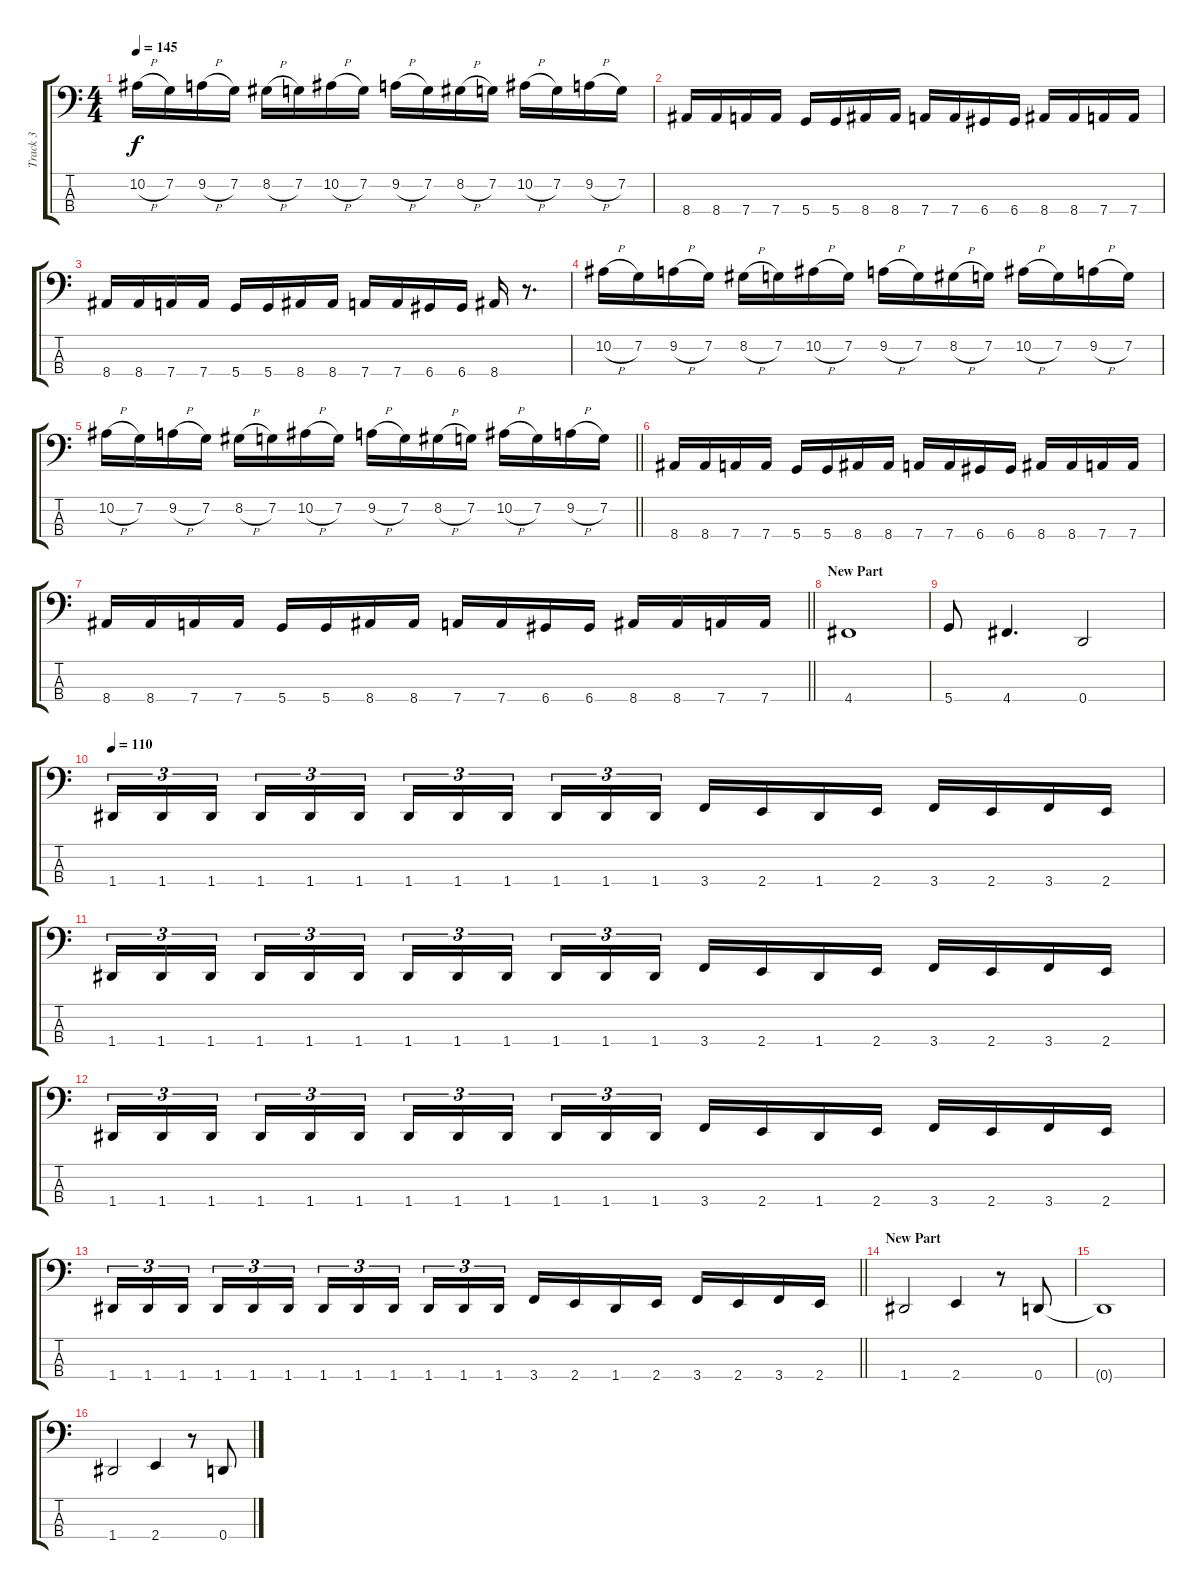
\track ("Track 3" "Track 3") {instrument electricbassfinger}
\staff {score tabs}
\tuning (F2 C2 G1 D1) {hide}
\ts (4 4)
\tempo 145
\clef f4
\ks c
10.2{h}.16{dy f} 7.2.16 9.2{h}.16 7.2.16 8.2{h}.16 7.2.16 10.2{h}.16 7.2.16 9.2{h}.16 7.2.16 8.2{h}.16 7.2.16 10.2{h}.16 7.2.16 9.2{h}.16 7.2.16 |
8.4.16 8.4.16 7.4.16 7.4.16 5.4.16 5.4.16 8.4.16 8.4.16 7.4.16 7.4.16 6.4.16 6.4.16 8.4.16 8.4.16 7.4.16 7.4.16 |
8.4.16 8.4.16 7.4.16 7.4.16 5.4.16 5.4.16 8.4.16 8.4.16 7.4.16 7.4.16 6.4.16 6.4.16 8.4.16 r.8{d} |
10.2{h}.16 7.2.16 9.2{h}.16 7.2.16 8.2{h}.16 7.2.16 10.2{h}.16 7.2.16 9.2{h}.16 7.2.16 8.2{h}.16 7.2.16 10.2{h}.16 7.2.16 9.2{h}.16 7.2.16 |
\barLineRight lightlight
10.2{h}.16 7.2.16 9.2{h}.16 7.2.16 8.2{h}.16 7.2.16 10.2{h}.16 7.2.16 9.2{h}.16 7.2.16 8.2{h}.16 7.2.16 10.2{h}.16 7.2.16 9.2{h}.16 7.2.16 |
8.4.16 8.4.16 7.4.16 7.4.16 5.4.16 5.4.16 8.4.16 8.4.16 7.4.16 7.4.16 6.4.16 6.4.16 8.4.16 8.4.16 7.4.16 7.4.16 |
\barLineRight lightlight
8.4.16 8.4.16 7.4.16 7.4.16 5.4.16 5.4.16 8.4.16 8.4.16 7.4.16 7.4.16 6.4.16 6.4.16 8.4.16 8.4.16 7.4.16 7.4.16 |
\section ("" "New Part")
4.4.1 |
5.4.8 4.4.4{d} 0.4.2 |
\tempo 110
1.4.16{tu (3 2)} 1.4.16{tu (3 2)} 1.4.16{tu (3 2) beam splitsecondary} 1.4.16{tu (3 2)} 1.4.16{tu (3 2)} 1.4.16{tu (3 2)} 1.4.16{tu (3 2)} 1.4.16{tu (3 2)} 1.4.16{tu (3 2) beam splitsecondary} 1.4.16{tu (3 2)} 1.4.16{tu (3 2)} 1.4.16{tu (3 2)} 3.4.16 2.4.16 1.4.16 2.4.16 3.4.16 2.4.16 3.4.16 2.4.16 |
1.4.16{tu (3 2)} 1.4.16{tu (3 2)} 1.4.16{tu (3 2) beam splitsecondary} 1.4.16{tu (3 2)} 1.4.16{tu (3 2)} 1.4.16{tu (3 2)} 1.4.16{tu (3 2)} 1.4.16{tu (3 2)} 1.4.16{tu (3 2) beam splitsecondary} 1.4.16{tu (3 2)} 1.4.16{tu (3 2)} 1.4.16{tu (3 2)} 3.4.16 2.4.16 1.4.16 2.4.16 3.4.16 2.4.16 3.4.16 2.4.16 |
1.4.16{tu (3 2)} 1.4.16{tu (3 2)} 1.4.16{tu (3 2) beam splitsecondary} 1.4.16{tu (3 2)} 1.4.16{tu (3 2)} 1.4.16{tu (3 2)} 1.4.16{tu (3 2)} 1.4.16{tu (3 2)} 1.4.16{tu (3 2) beam splitsecondary} 1.4.16{tu (3 2)} 1.4.16{tu (3 2)} 1.4.16{tu (3 2)} 3.4.16 2.4.16 1.4.16 2.4.16 3.4.16 2.4.16 3.4.16 2.4.16 |
\barLineRight lightlight
1.4.16{tu (3 2)} 1.4.16{tu (3 2)} 1.4.16{tu (3 2) beam splitsecondary} 1.4.16{tu (3 2)} 1.4.16{tu (3 2)} 1.4.16{tu (3 2)} 1.4.16{tu (3 2)} 1.4.16{tu (3 2)} 1.4.16{tu (3 2) beam splitsecondary} 1.4.16{tu (3 2)} 1.4.16{tu (3 2)} 1.4.16{tu (3 2)} 3.4.16 2.4.16 1.4.16 2.4.16 3.4.16 2.4.16 3.4.16 2.4.16 |
\section ("" "New Part")
1.4.2 2.4.4 r.8 0.4.8 |
0.4{t}.1 |
1.4.2 2.4.4 r.8 0.4.8
